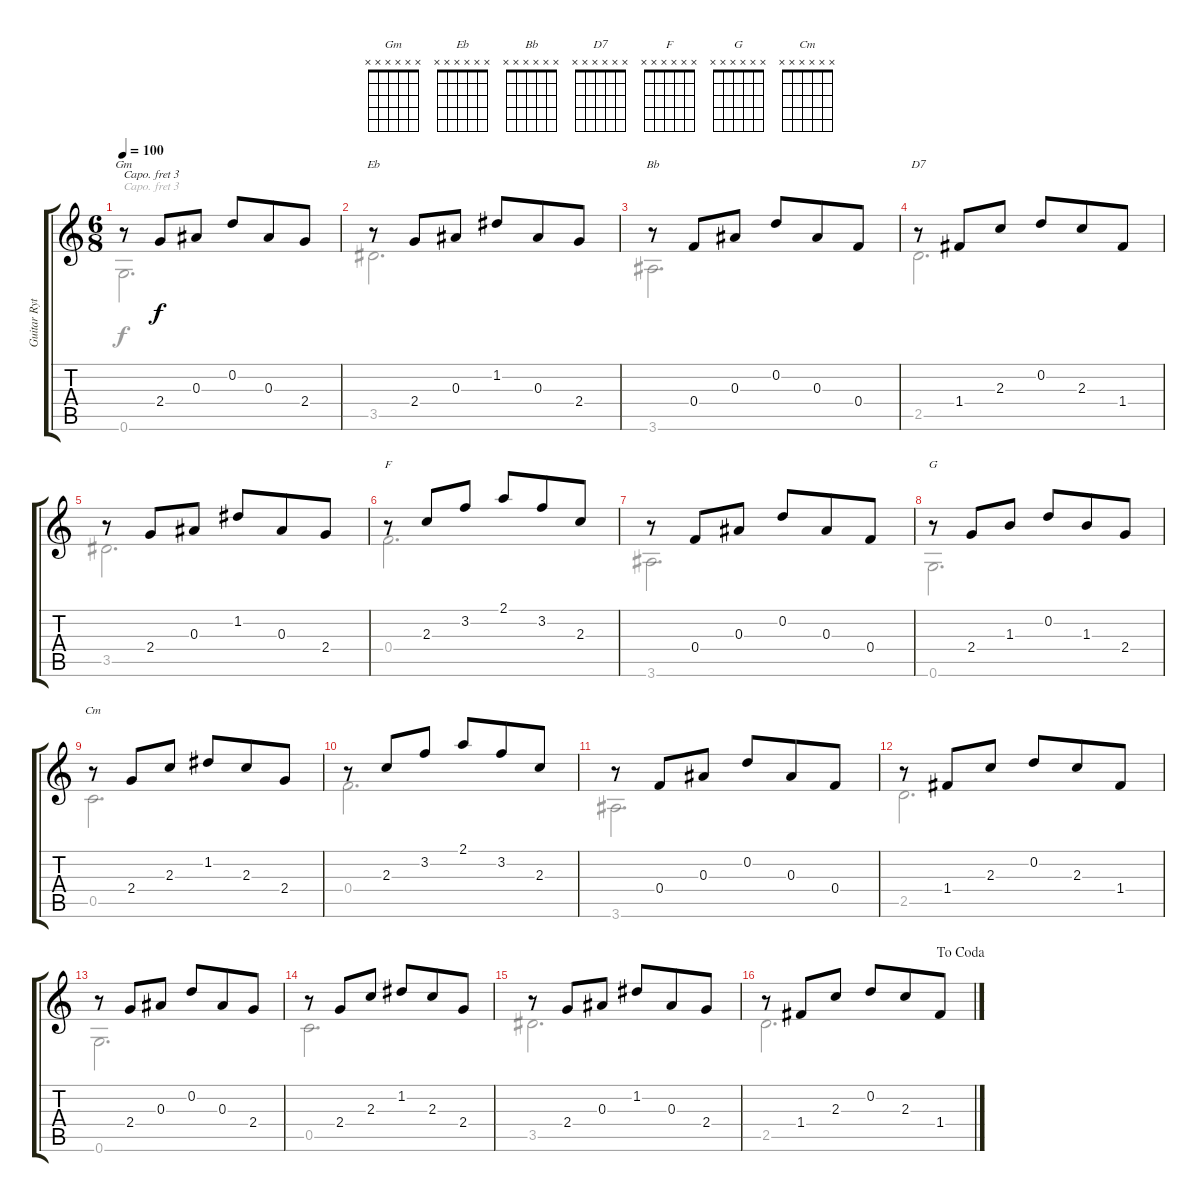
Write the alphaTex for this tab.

\track ("Guitar Rythm" "Guitar Ryt") {instrument overdrivenguitar}
\staff {score tabs}
\capo 3
\tuning (E4 B3 G3 D3 A2 E2) {hide}
\chord ("Gm" x x x x x x)
\chord ("Eb" x x x x x x)
\chord ("Bb" x x x x x x)
\chord ("D7" x x x x x x)
\chord ("F" x x x x x x)
\chord ("G" x x x x x x)
\chord ("Cm" x x x x x x)
\voice
\ts (6 8)
\tempo 100
\clef g2
\ks c
r.8{ch "Gm" dy f} 2.4.8 0.3.8 0.2.8 0.3.8 2.4.8 |
r.8{ch "Eb"} 2.4.8 0.3.8 1.2.8 0.3.8 2.4.8 |
r.8{ch "Bb"} 0.4.8 0.3.8 0.2.8 0.3.8 0.4.8 |
r.8{ch "D7"} 1.4.8 2.3.8 0.2.8 2.3.8 1.4.8 |
r.8 2.4.8 0.3.8 1.2.8 0.3.8 2.4.8 |
r.8{ch "F"} 2.3.8 3.2.8 2.1.8 3.2.8 2.3.8 |
r.8 0.4.8 0.3.8 0.2.8 0.3.8 0.4.8 |
r.8{ch "G"} 2.4.8 1.3.8 0.2.8 1.3.8 2.4.8 |
r.8{ch "Cm"} 2.4.8 2.3.8 1.2.8 2.3.8 2.4.8 |
r.8 2.3.8 3.2.8 2.1.8 3.2.8 2.3.8 |
r.8 0.4.8 0.3.8 0.2.8 0.3.8 0.4.8 |
r.8 1.4.8 2.3.8 0.2.8 2.3.8 1.4.8 |
r.8 2.4.8 0.3.8 0.2.8 0.3.8 2.4.8 |
r.8 2.4.8 2.3.8 1.2.8 2.3.8 2.4.8 |
r.8 2.4.8 0.3.8 1.2.8 0.3.8 2.4.8 |
\jump dacoda
r.8 1.4.8 2.3.8 0.2.8 2.3.8 1.4.8
\voice
\clef g2
\ottava regular
\simile none
\ks c
0.6.2{d dy f} |
3.5.2{d} |
3.6.2{d} |
2.5.2{d} |
3.5.2{d} |
0.4.2{d} |
3.6.2{d} |
0.6.2{d} |
0.5.2{d} |
0.4.2{d} |
3.6.2{d} |
2.5.2{d} |
0.6.2{d} |
0.5.2{d} |
3.5.2{d} |
2.5.2{d}
